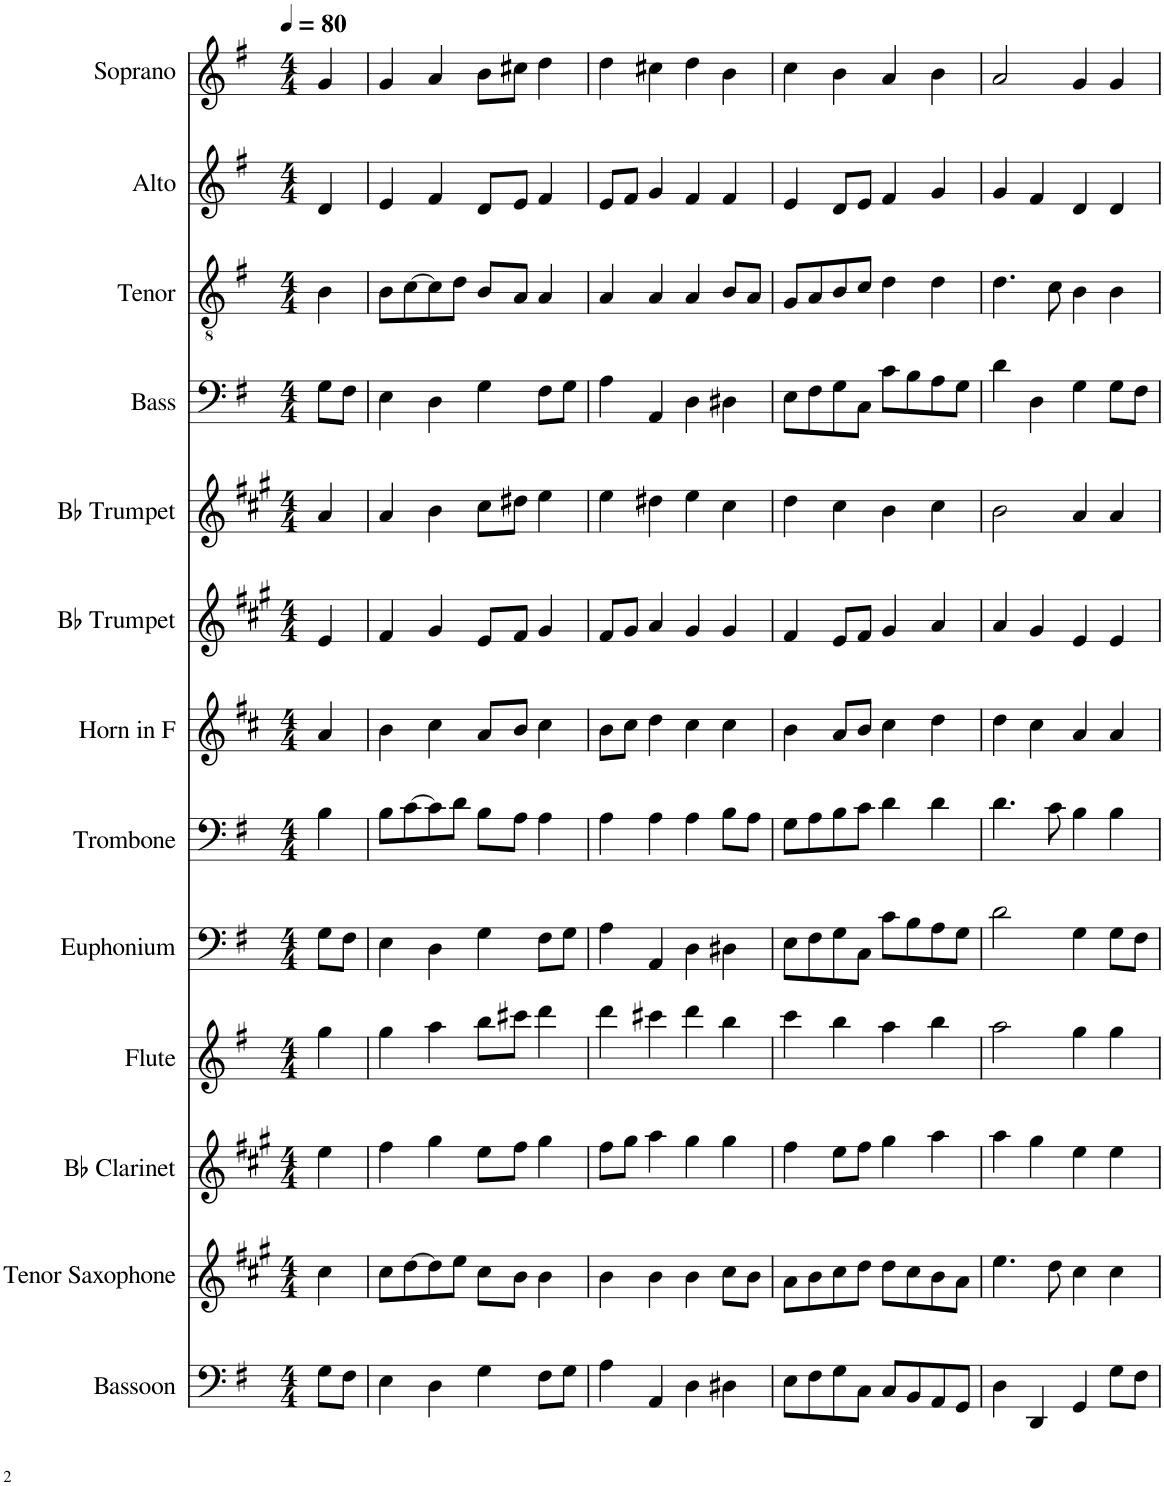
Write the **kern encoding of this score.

**kern	**kern	**kern	**kern	**kern	**kern	**kern	**kern	**kern	**kern	**kern	**kern	**kern
*part13	*part12	*part11	*part10	*part9	*part8	*part7	*part6	*part5	*part4	*part3	*part2	*part1
*staff13	*staff12	*staff11	*staff10	*staff9	*staff8	*staff7	*staff6	*staff5	*staff4	*staff3	*staff2	*staff1
*I"Bassoon	*I"Tenor Saxophone	*I"Bb Clarinet	*I"Flute	*I"Euphonium	*I"Trombone	*I"Horn in F	*I"Bb Trumpet	*I"Bb Trumpet	*I"Bass	*I"Tenor	*I"Alto	*I"Soprano
*I'Bsn.	*I'T. Sax.	*I'Bb Cl.	*I'Fl.	*I'Euph.	*I'Tbn.	*	*I'Bb Tpt.	*I'Bb Tpt.	*I'B.	*I'T.	*I'A.	*I'S.
*clefF4	*clefG2	*clefG2	*clefG2	*clefF4	*clefF4	*clefG2	*clefG2	*clefG2	*clefF4	*clefGv2	*clefG2	*clefG2
*	*Trd8c14	*Trd1c2	*	*	*	*Trd4c7	*Trd1c2	*Trd1c2	*	*	*	*
*k[f#]	*k[f#c#g#]	*k[f#c#g#]	*k[f#]	*k[f#]	*k[f#]	*k[f#c#]	*k[f#c#g#]	*k[f#c#g#]	*k[f#]	*k[f#]	*k[f#]	*k[f#]
*M4/4	*M4/4	*M4/4	*M4/4	*M4/4	*M4/4	*M4/4	*M4/4	*M4/4	*M4/4	*M4/4	*M4/4	*M4/4
*MM80	*MM80	*MM80	*MM80	*MM80	*MM80	*MM80	*MM80	*MM80	*MM80	*MM80	*MM80	*MM80
=	=	=	=	=	=	=	=	=	=	=	=	=
8G\L	4cc#\	4ee\	4gg\	8G\L	4B\	4a/	4e/	4a/	8G\L	4B\	4d/	4g/
8F#\J	.	.	.	8F#\J	.	.	.	.	8F#\J	.	.	.
=1	=1	=1	=1	=1	=1	=1	=1	=1	=1	=1	=1	=1
4E\	8cc#\L	4ff#\	4gg\	4E\	8B\L	4b\	4f#/	4a/	4E\	8B\L	4e/	4g/
.	[8dd\	.	.	.	[8c\	.	.	.	.	[8c\	.	.
4D\	8dd\]	4gg#\	4aa\	4D\	8c\]	4cc#\	4g#/	4b\	4D\	8c\]	4f#/	4a/
.	8ee\J	.	.	.	8d\J	.	.	.	.	8d\J	.	.
4G\	8cc#\L	8ee\L	8bb\L	4G\	8B\L	8a/L	8e/L	8cc#\L	4G\	8B/L	8d/L	8b\L
.	8b\J	8ff#\J	8ccc#X\J	.	8A\J	8b/J	8f#/J	8dd#X\J	.	8A/J	8e/J	8cc#X\J
8F#\L	4b\	4gg#\	4ddd\	8F#\L	4A\	4cc#\	4g#/	4ee\	8F#\L	4A/	4f#/	4dd\
8G\J	.	.	.	8G\J	.	.	.	.	8G\J	.	.	.
=2	=2	=2	=2	=2	=2	=2	=2	=2	=2	=2	=2	=2
4A\	4b\	8ff#\L	4ddd\	4A\	4A\	8b\L	8f#/L	4ee\	4A\	4A/	8e/L	4dd\
.	.	8gg#\J	.	.	.	8cc#\J	8g#/J	.	.	.	8f#/J	.
4AA/	4b\	4aa\	4ccc#X\	4AA/	4A\	4dd\	4a/	4dd#X\	4AA/	4A/	4g/	4cc#X\
4D\	4b\	4gg#\	4ddd\	4D\	4A\	4cc#\	4g#/	4ee\	4D\	4A/	4f#/	4dd\
4D#X\	8cc#\L	4gg#\	4bb\	4D#X\	8B\L	4cc#\	4g#/	4cc#\	4D#X\	8B/L	4f#/	4b\
.	8b\J	.	.	.	8A\J	.	.	.	.	8A/J	.	.
=3	=3	=3	=3	=3	=3	=3	=3	=3	=3	=3	=3	=3
8E\L	8a\L	4ff#\	4ccc\	8E\L	8G\L	4b\	4f#/	4dd\	8E\L	8G/L	4e/	4cc\
8F#\	8b\	.	.	8F#\	8A\	.	.	.	8F#\	8A/	.	.
8G\	8cc#\	8ee\L	4bb\	8G\	8B\	8a/L	8e/L	4cc#\	8G\	8B/	8d/L	4b\
8C\J	8dd\J	8ff#\J	.	8C\J	8c\J	8b/J	8f#/J	.	8C\J	8c/J	8e/J	.
8C/L	8dd\L	4gg#\	4aa\	8c\L	4d\	4cc#\	4g#/	4b\	8c\L	4d\	4f#/	4a/
8BB/	8cc#\	.	.	8B\	.	.	.	.	8B\	.	.	.
8AA/	8b\	4aa\	4bb\	8A\	4d\	4dd\	4a/	4cc#\	8A\	4d\	4g/	4b\
8GG/J	8a\J	.	.	8G\J	.	.	.	.	8G\J	.	.	.
=4	=4	=4	=4	=4	=4	=4	=4	=4	=4	=4	=4	=4
4D\	4.ee\	4aa\	2aa\	2d\	4.d\	4dd\	4a/	2b\	4d\	4.d\	4g/	2a/
4DD/	.	4gg#\	.	.	.	4cc#\	4g#/	.	4D\	.	4f#/	.
.	8dd\	.	.	.	8c\	.	.	.	.	8c\	.	.
4GG/	4cc#\	4ee\	4gg\	4G\	4B\	4a/	4e/	4a/	4G\	4B\	4d/	4g/
8G\L	4cc#\	4ee\	4gg\	8G\L	4B\	4a/	4e/	4a/	8G\L	4B\	4d/	4g/
8F#\J	.	.	.	8F#\J	.	.	.	.	8F#\J	.	.	.
=	=	=	=	=	=	=	=	=	=	=	=	=
*-	*-	*-	*-	*-	*-	*-	*-	*-	*-	*-	*-	*-
